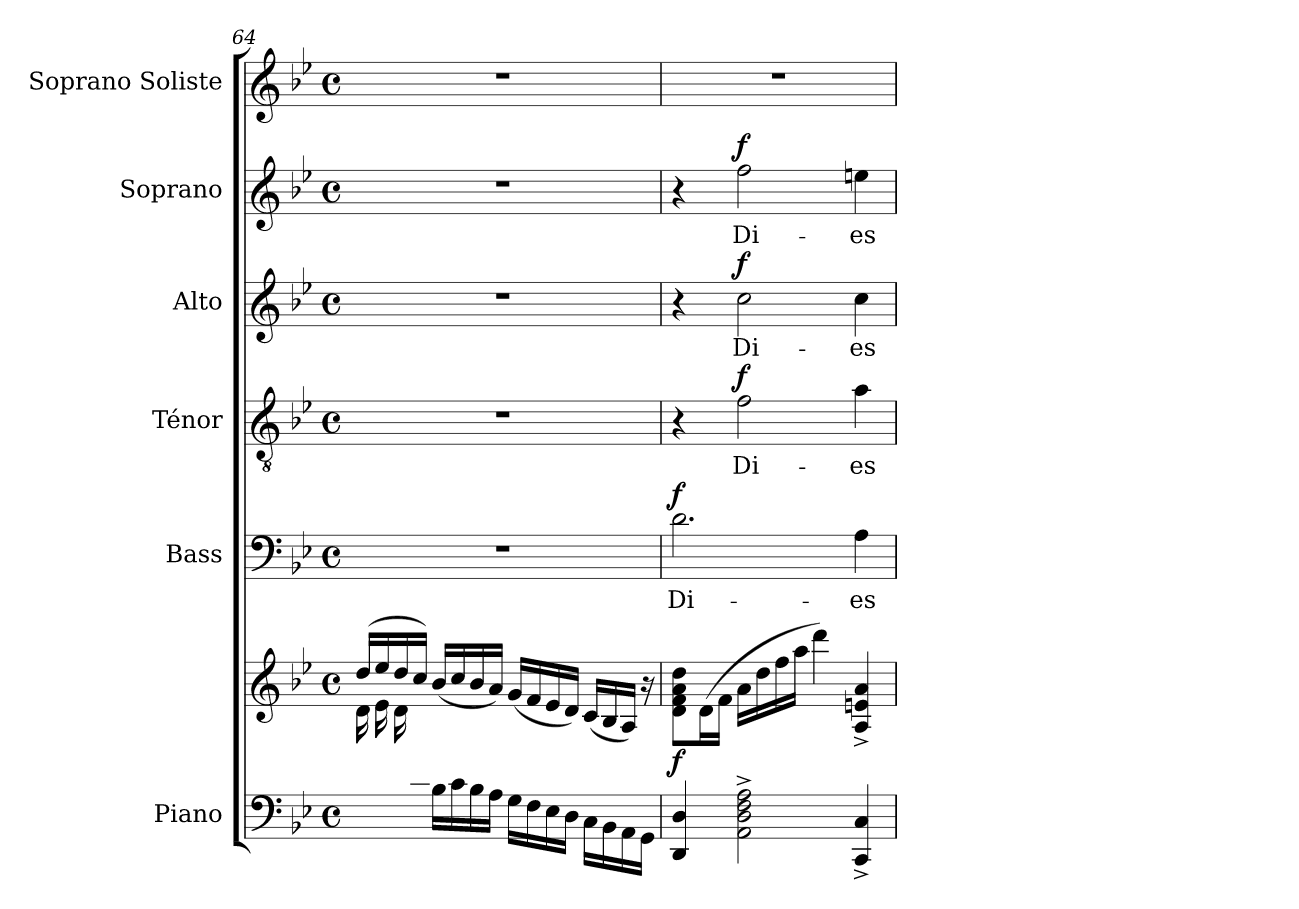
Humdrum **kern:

**kern	**kern	**dynam	**kern	**text	**dynam	**kern	**text	**dynam	**kern	**text	**dynam	**kern	**text	**dynam	**kern
*part6	*part6	*part6	*part5	*part5	*part5	*part4	*part4	*part4	*part3	*part3	*part3	*part2	*part2	*part2	*part1
*staff7	*staff6	*staff6/7	*staff5	*staff5	*staff5	*staff4	*staff4	*staff4	*staff3	*staff3	*staff3	*staff2	*staff2	*staff2	*staff1
*I"Piano	*	*	*I"Bass	*	*	*I"Ténor	*	*	*I"Alto	*	*	*I"Soprano	*	*	*I"Soprano Soliste
*I'Pno.	*	*	*I'B.	*	*	*I'T.	*	*	*I'A.	*	*	*I'S.	*	*	*
!!LO:LB:g=z
*clefF4	*clefG2	*	*clefF4	*	*	*clefGv2	*	*	*clefG2	*	*	*clefG2	*	*	*clefG2
*	*	*	*	*	*	*	*	*	*ITrd2c3	*	*	*	*	*	*
*k[b-e-]	*k[b-e-]	*	*k[b-e-]	*	*	*k[b-e-]	*	*	*k[f#]	*	*	*k[b-e-]	*	*	*k[b-e-]
*M4/4	*M4/4	*	*M4/4	*	*	*M4/4	*	*	*M4/4	*	*	*M4/4	*	*	*M4/4
*met(c)	*met(c)	*	*met(c)	*	*	*met(c)	*	*	*met(c)	*	*	*met(c)	*	*	*met(c)
=64	=64	=64	=64	=64	=64	=64	=64	=64	=64	=64	=64	=64	=64	=64	=64
*	*^	*	*	*	*	*	*	*	*	*	*	*	*	*	*
8.ryy	(>16dd/LL	(16d\LL	.	1r	.	.	1r	.	.	1r	.	.	1r	.	.	1r
.	16ee-/	16e-\	.	.	.	.	.	.	.	.	.	.	.	.	.	.
.	16dd/	16d\	.	.	.	.	.	.	.	.	.	.	.	.	.	.
16c\JJ)	16cc/JJ)	2ryy	.	.	.	.	.	.	.	.	.	.	.	.	.	.
16B-\LL	(16b-/LL	.	.	.	.	.	.	.	.	.	.	.	.	.	.	.
16c\	16cc/	.	.	.	.	.	.	.	.	.	.	.	.	.	.	.
16B-\	16b-/	.	.	.	.	.	.	.	.	.	.	.	.	.	.	.
16A\JJ	16a/JJ)	.	.	.	.	.	.	.	.	.	.	.	.	.	.	.
16G\LL	(16g/LL	.	.	.	.	.	.	.	.	.	.	.	.	.	.	.
16F\	16f/	.	.	.	.	.	.	.	.	.	.	.	.	.	.	.
16E-\	16e-/	.	.	.	.	.	.	.	.	.	.	.	.	.	.	.
16D\JJ	16d/JJ)	4ryy	.	.	.	.	.	.	.	.	.	.	.	.	.	.
16C\LL	(16c/LL	.	.	.	.	.	.	.	.	.	.	.	.	.	.	.
16BB-\	16B-/	.	.	.	.	.	.	.	.	.	.	.	.	.	.	.
16AA\	16A/JJ)	.	.	.	.	.	.	.	.	.	.	.	.	.	.	.
16GG\JJ	16r	16ryy	.	.	.	.	.	.	.	.	.	.	.	.	.	.
=65	=65	=65	=65	=65	=65	=65	=65	=65	=65	=65	=65	=65	=65	=65	=65	=65
!	!	!	!LO:DY:a=2	!	!	!LO:DY:a	!	!	!	!	!	!	!	!	!	!
*	*v	*v	*	*	*	*	*	*	*	*	*	*	*	*	*	*
4DD/ 4D/	8d\ 8f\ 8a\ 8dd\L	f	2.d\	Di-	f	4r	.	.	4r	.	.	4r	.	.	1r
.	(16d\L	.	.	.	.	.	.	.	.	.	.	.	.	.	.
.	16f\JJ	.	.	.	.	.	.	.	.	.	.	.	.	.	.
!	!	!	!	!	!	!	!	!LO:DY:a	!	!	!LO:DY:a	!	!	!LO:DY:a	!
2AA\^ 2D\^ 2F\^ 2A\^	16a\LL	.	.	.	.	2f\	Di-	f	2ai\	Di-	f	2ff\	Di-	f	.
.	16dd\	.	.	.	.	.	.	.	.	.	.	.	.	.	.
.	16ff\	.	.	.	.	.	.	.	.	.	.	.	.	.	.
.	16aa\JJ	.	.	.	.	.	.	.	.	.	.	.	.	.	.
.	4ddd\)	.	.	.	.	.	.	.	.	.	.	.	.	.	.
4CC/^ 4C/^	4A/^ 4en/^ 4a/^	.	4A\	-es	.	4a\	-es	.	4ai\	-es	.	4een\	-es	.	.
=	=	=	=	=	=	=	=	=	=	=	=	=	=	=	=
*-	*-	*-	*-	*-	*-	*-	*-	*-	*-	*-	*-	*-	*-	*-	*-
